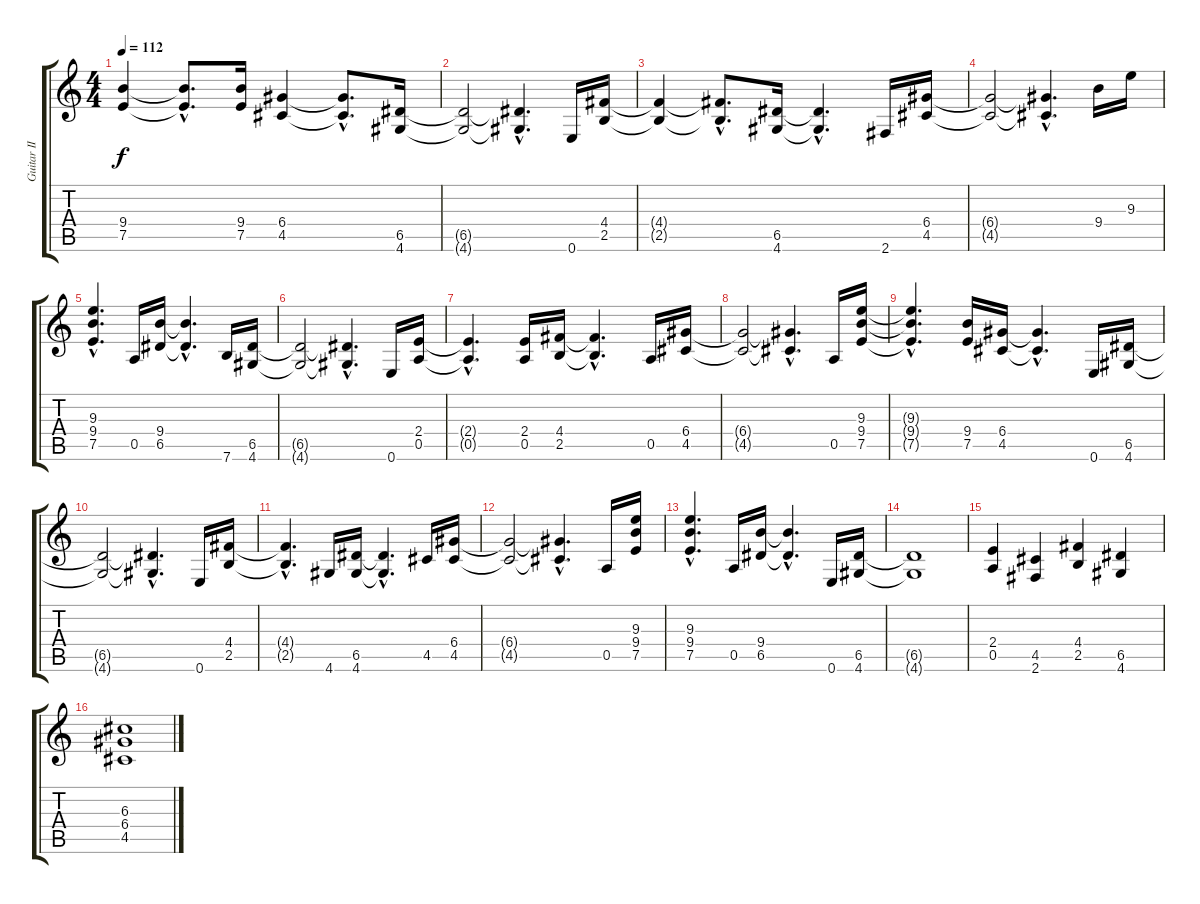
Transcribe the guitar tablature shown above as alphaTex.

\track ("Guitar II" "Guitar II") {instrument distortionguitar}
\staff {score tabs}
\tuning (E4 B3 G3 D3 A2 E2) {hide}
\ts (4 4)
\tempo 112
\clef g2
\ks c
(9.4 7.5).4{dy f} (9.4{hac t} 7.5{hac t}).8{d} (9.4 7.5).16 (6.4 4.5).4 (6.4{hac t} 4.5{hac t}).8{d} (6.5 4.6).16 |
(6.5{t} 4.6{t}).2 (6.5{hac t} 4.6{hac t}).4{d} 0.6.16 (4.4 2.5).16 |
(4.4{t} 2.5{t}).4 (4.4{hac t} 2.5{hac t}).8{d} (6.5 4.6).16 (6.5{hac t} 4.6{hac t}).4{d} 2.6.16 (6.4 4.5).16 |
(6.4{t} 4.5{t}).2 (6.4{hac t} 4.5{hac t}).4{d} 9.4.16 9.3.16 |
(9.3{hac} 9.4{hac} 7.5{hac}).4{d} 0.5.16 (9.4 6.5).16 (9.4{hac t} 6.5{hac t}).4{d} 7.6.16 (6.5 4.6).16 |
(6.5{t} 4.6{t}).2 (6.5{hac t} 4.6{hac t}).4{d} 0.6.16 (2.4 0.5).16 |
(2.4{hac t} 0.5{hac t}).4{d} (2.4 0.5).16 (4.4 2.5).16 (4.4{hac t} 2.5{hac t}).4{d} 0.5.16 (6.4 4.5).16 |
(6.4{t} 4.5{t}).2 (6.4{hac t} 4.5{hac t}).4{d} 0.5.16 (9.3 9.4 7.5).16 |
(9.3{hac t} 9.4{hac t} 7.5{hac t}).4{d} (9.4 7.5).16 (6.4 4.5).16 (6.4{hac t} 4.5{hac t}).4{d} 0.6.16 (6.5 4.6).16 |
(6.5{t} 4.6{t}).2 (6.5{hac t} 4.6{hac t}).4{d} 0.6.16 (4.4 2.5).16 |
(4.4{hac t} 2.5{hac t}).4{d} 4.6.16 (6.5 4.6).16 (6.5{hac t} 4.6{hac t}).4{d} 4.5.16 (6.4 4.5).16 |
(6.4{t} 4.5{t}).2 (6.4{hac t} 4.5{hac t}).4{d} 0.5.16 (9.3 9.4 7.5).16 |
(9.3{hac} 9.4{hac} 7.5{hac}).4{d} 0.5.16 (9.4 6.5).16 (9.4{hac t} 6.5{hac t}).4{d} 0.6.16 (6.5 4.6).16 |
(6.5{t} 4.6{t}).1 |
(2.4 0.5).4 (4.5 2.6).4 (4.4 2.5).4 (6.5 4.6).4 |
(6.3 6.4 4.5).1
